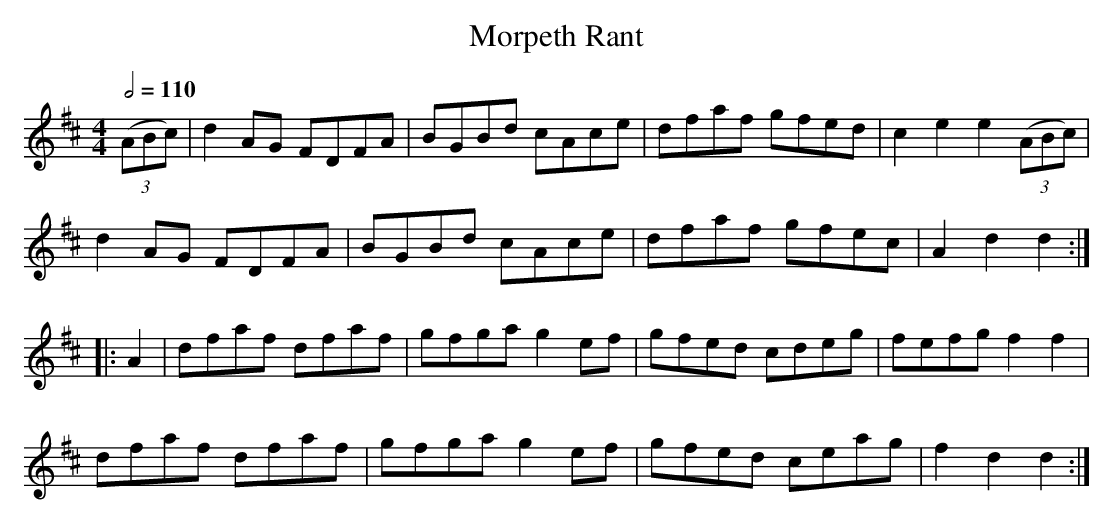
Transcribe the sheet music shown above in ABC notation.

X:1
T:Morpeth Rant
M:4/4
L:1/8
Q:1/2=110
K:D
((3ABc)|d2AG FDFA|BGBd cAce|dfaf gfed|c2e2 e2((3ABc)|
d2AG FDFA|BGBd cAce|dfaf gfec|A2d2d2:|
|:A2|dfaf dfaf|gfga g2ef|gfed cdeg|fefg f2f2|
dfaf dfaf|gfga g2ef|gfed ceag|f2d2d2:|
